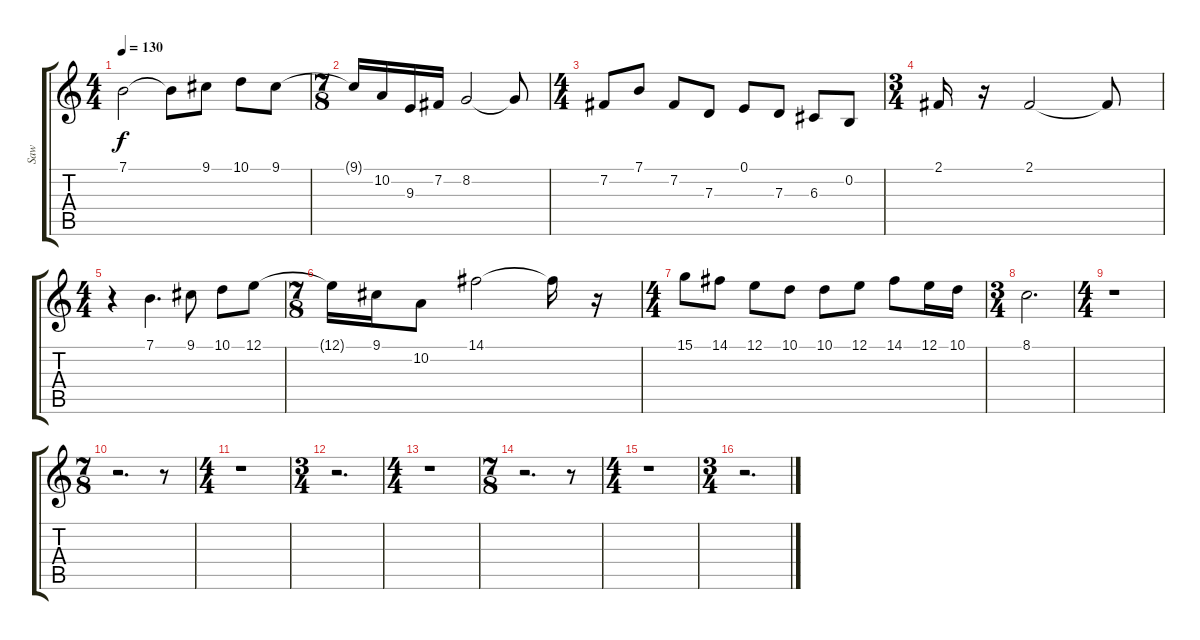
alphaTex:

\track ("Saw" "Saw") {instrument lead2sawtooth}
\staff {score tabs}
\tuning (E4 B3 G3 D3 A2 E2) {hide}
\ts (4 4)
\tempo 130
\clef g2
\ks c
7.1.2{dy f} 7.1{t}.8 9.1.8 10.1.8 9.1.8 |
\ts (7 8)
9.1{t}.16 10.2.16 9.3.16 7.2.16 8.2.2 8.2{t}.8 |
\ts (4 4)
7.2.8 7.1.8 7.2.8 7.3.8 0.1.8 7.3.8 6.3.8 0.2.8 |
\ts (3 4)
2.1.16 r.16 2.1.2 2.1{t}.8 |
\ts (4 4)
r.4 7.1.4{d} 9.1.8 10.1.8 12.1.8 |
\ts (7 8)
12.1{t}.16 9.1.16 10.2.8 14.1.2 14.1{t}.16 r.16 |
\ts (4 4)
15.1.8 14.1.8 12.1.8 10.1.8 10.1.8 12.1.8 14.1.8 12.1.16 10.1.16 |
\ts (3 4)
8.1.2{d} |
\ts (4 4)
r.1 |
\ts (7 8)
r.2{d} r.8 |
\ts (4 4)
r.1 |
\ts (3 4)
r.2{d} |
\ts (4 4)
r.1 |
\ts (7 8)
r.2{d} r.8 |
\ts (4 4)
r.1 |
\ts (3 4)
r.2{d}
